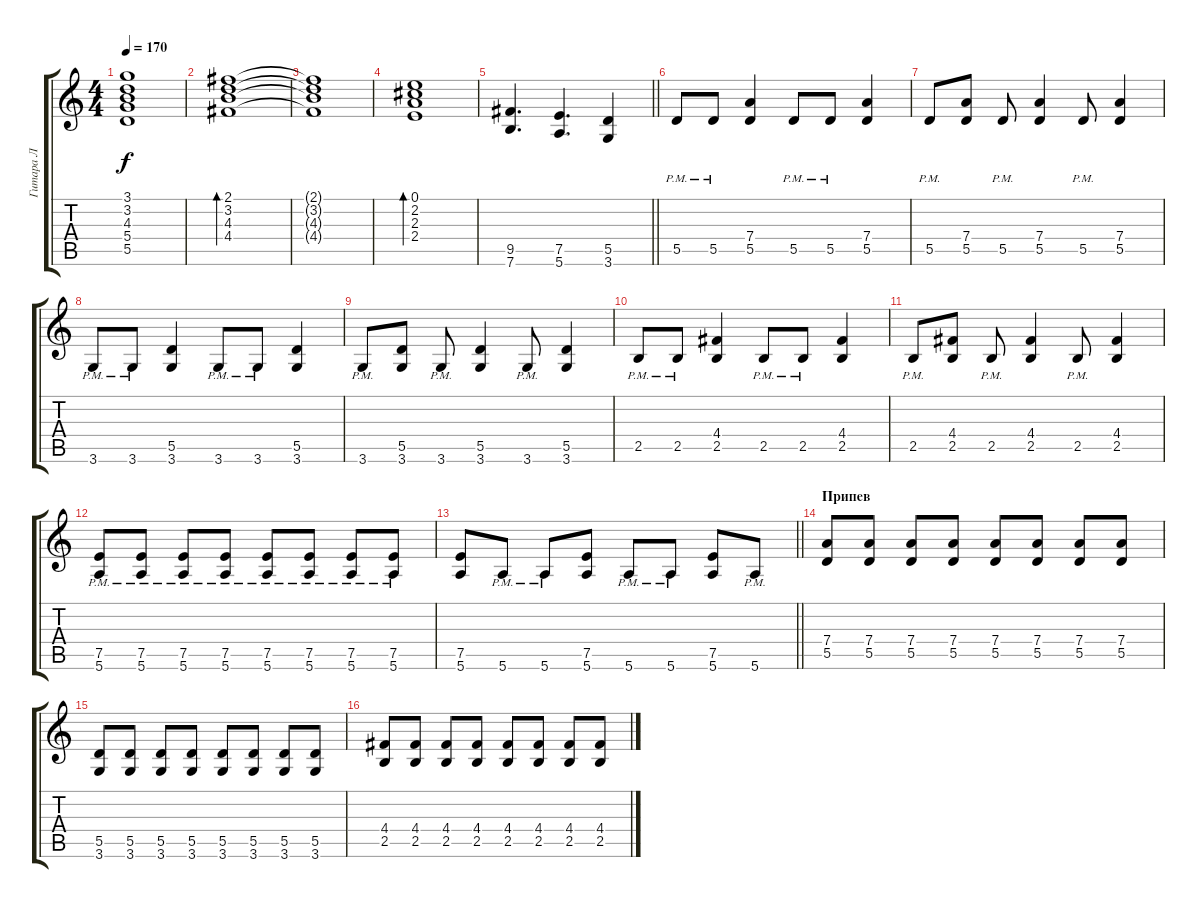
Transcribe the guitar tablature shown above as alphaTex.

\track ("Гитара Л" "Гитара Л") {instrument distortionguitar}
\staff {score tabs}
\tuning (E4 B3 G3 D3 A2 E2) {hide}
\ts (4 4)
\tempo 170
\clef g2
\ks c
(3.1{t} 3.2{t} 4.3{t} 5.4{t} 5.5{t}).1{dy f} |
(2.1 3.2 4.3 4.4).1{bd 240} |
(2.1{t} 3.2{t} 4.3{t} 4.4{t}).1 |
(0.1 2.2 2.3 2.4).1{bd 240} |
\barLineRight lightlight
(9.5 7.6).4{d instrument distortionguitar} (7.5 5.6).4{d} (5.5 3.6).4 |
5.5{pm}.8 5.5{pm}.8 (7.4 5.5).4 5.5{pm}.8 5.5{pm}.8 (7.4 5.5).4 |
5.5{pm}.8 (7.4 5.5).8 5.5{pm}.8 (7.4 5.5).4 5.5{pm}.8 (7.4 5.5).4 |
3.6{pm}.8 3.6{pm}.8 (5.5 3.6).4 3.6{pm}.8 3.6{pm}.8 (5.5 3.6).4 |
3.6{pm}.8 (5.5 3.6).8 3.6{pm}.8 (5.5 3.6).4 3.6{pm}.8 (5.5 3.6).4 |
2.5{pm}.8 2.5{pm}.8 (4.4 2.5).4 2.5{pm}.8 2.5{pm}.8 (4.4 2.5).4 |
2.5{pm}.8 (4.4 2.5).8 2.5{pm}.8 (4.4 2.5).4 2.5{pm}.8 (4.4 2.5).4 |
(7.5{pm} 5.6{pm}).8 (7.5{pm} 5.6{pm}).8 (7.5{pm} 5.6{pm}).8 (7.5{pm} 5.6{pm}).8 (7.5{pm} 5.6{pm}).8 (7.5{pm} 5.6{pm}).8 (7.5{pm} 5.6{pm}).8 (7.5{pm} 5.6{pm}).8 |
\barLineRight lightlight
(7.5 5.6).8 5.6{pm}.8 5.6{pm}.8 (7.5 5.6).8 5.6{pm}.8 5.6{pm}.8 (7.5 5.6).8 5.6{pm}.8 |
\section ("" "Припев")
(7.4 5.5).8 (7.4 5.5).8 (7.4 5.5).8 (7.4 5.5).8 (7.4 5.5).8 (7.4 5.5).8 (7.4 5.5).8 (7.4 5.5).8 |
(5.5 3.6).8 (5.5 3.6).8 (5.5 3.6).8 (5.5 3.6).8 (5.5 3.6).8 (5.5 3.6).8 (5.5 3.6).8 (5.5 3.6).8 |
(4.4 2.5).8 (4.4 2.5).8 (4.4 2.5).8 (4.4 2.5).8 (4.4 2.5).8 (4.4 2.5).8 (4.4 2.5).8 (4.4 2.5).8
